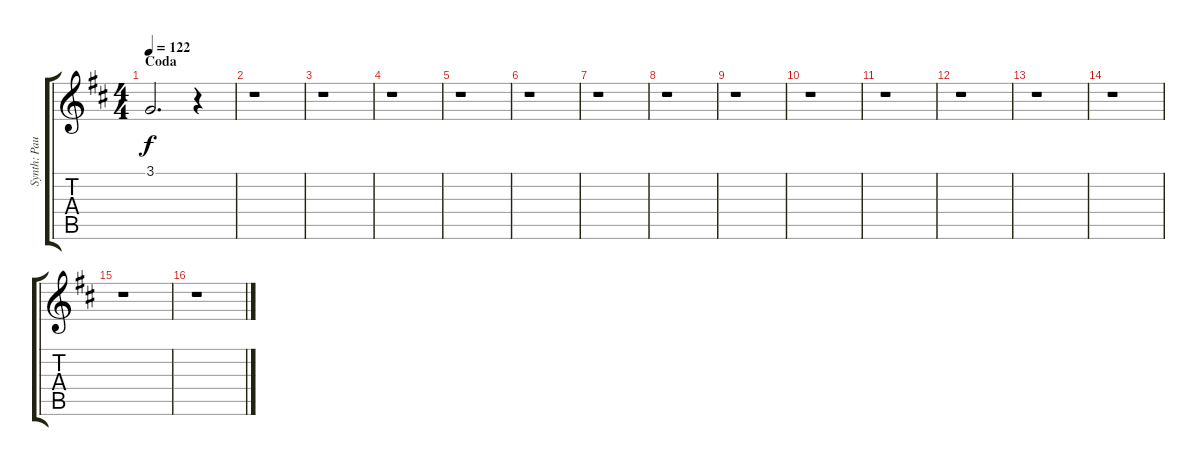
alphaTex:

\track ("Synth: Paul Rodgers" "Synth: Pau") {instrument tremolostrings}
\staff {score tabs}
\tuning (E4 B3 G3 D3 A2 E2) {hide}
\ts (4 4)
\section ("" "Coda")
\tempo 122
\clef g2
\ks d
3.1{t}.2{d dy f} r.4 |
r.1 |
r.1 |
r.1 |
r.1 |
r.1 |
r.1 |
r.1 |
r.1 |
r.1 |
r.1 |
r.1 |
r.1 |
r.1 |
r.1 |
r.1
